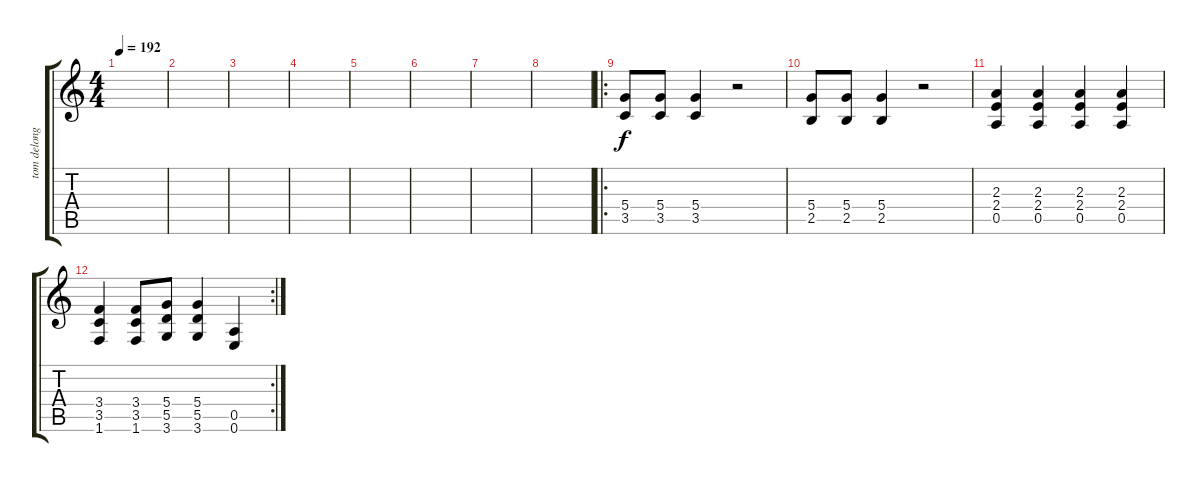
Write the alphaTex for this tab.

\track ("tom delonge" "tom delong") {instrument distortionguitar}
\staff {score tabs}
\tuning (E4 B3 G3 D3 A2 E2) {hide}
\ts (4 4)
\tempo 192
\clef g2
\ks c
|
|
|
|
|
|
|
|
\ro
(5.4 3.5).8 (5.4 3.5).8 (5.4 3.5).4 r.2 |
(5.4 2.5).8 (5.4 2.5).8 (5.4 2.5).4 r.2 |
(2.3 2.4 0.5).4 (2.3 2.4 0.5).4 (2.3 2.4 0.5).4 (2.3 2.4 0.5).4 |
\rc 2
(3.4 3.5 1.6).4 (3.4 3.5 1.6).8 (5.4 5.5 3.6).8 (5.4 5.5 3.6).4 (0.5 0.6).4
